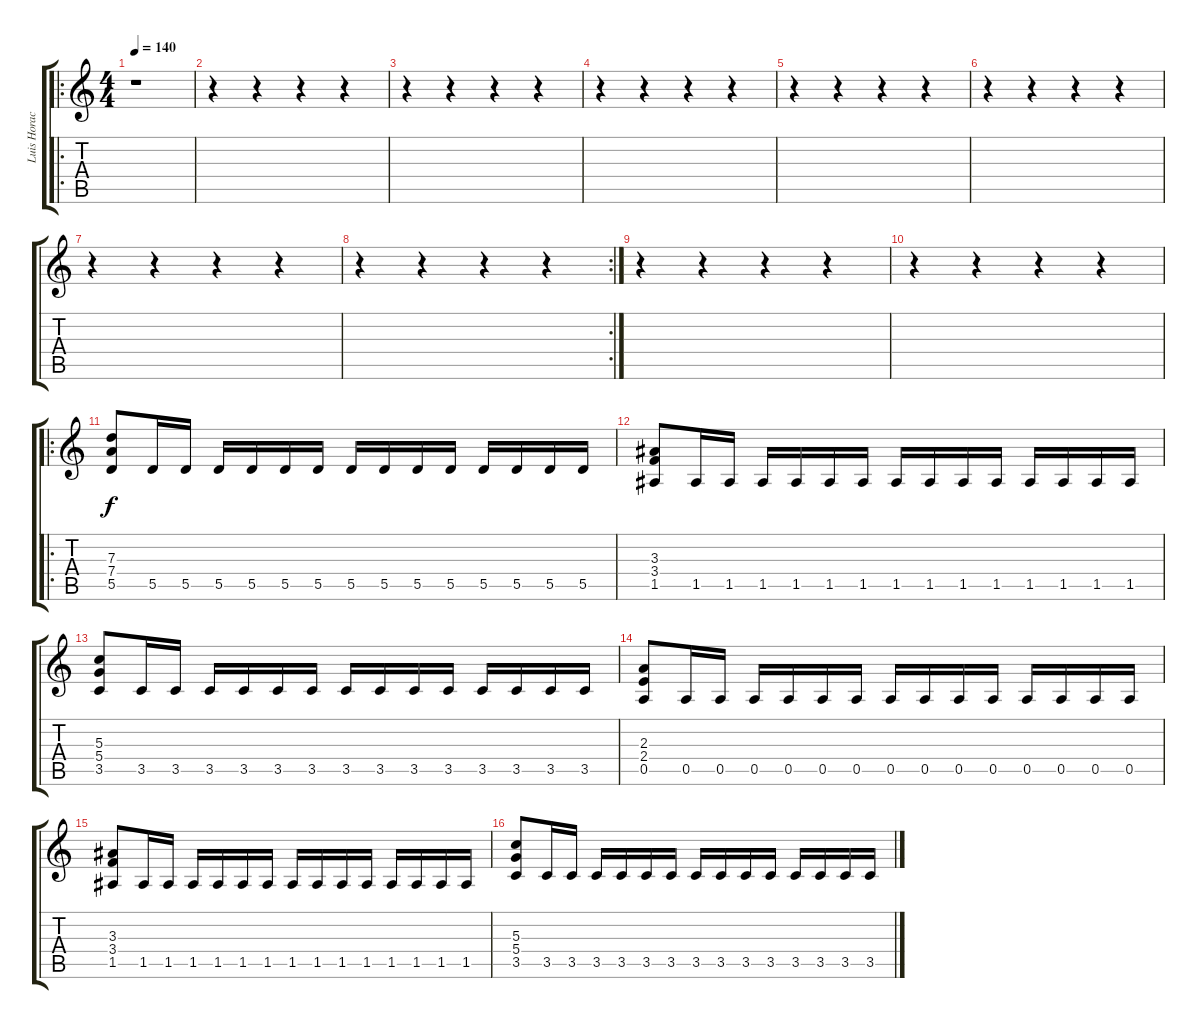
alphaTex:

\track ("Luis Horacio rhytm" "Luis Horac") {instrument distortionguitar}
\staff {score tabs}
\tuning (E4 B3 G3 D3 A2 E2) {hide}
\ro
\ts (4 4)
\tempo 140
\clef g2
\ks c
r.1{dy f instrument distortionguitar} |
r.4 r.4 r.4 r.4 |
r.4 r.4 r.4 r.4 |
r.4 r.4 r.4 r.4 |
r.4 r.4 r.4 r.4 |
r.4 r.4 r.4 r.4 |
r.4 r.4 r.4 r.4 |
\rc 2
r.4 r.4 r.4 r.4 |
r.4 r.4 r.4 r.4 |
r.4 r.4 r.4 r.4 |
\ro
(7.3 7.4 5.5).8 5.5.16 5.5.16 5.5.16 5.5.16 5.5.16 5.5.16 5.5.16 5.5.16 5.5.16 5.5.16 5.5.16 5.5.16 5.5.16 5.5.16 |
(3.3 3.4 1.5).8 1.5.16 1.5.16 1.5.16 1.5.16 1.5.16 1.5.16 1.5.16 1.5.16 1.5.16 1.5.16 1.5.16 1.5.16 1.5.16 1.5.16 |
(5.3 5.4 3.5).8 3.5.16 3.5.16 3.5.16 3.5.16 3.5.16 3.5.16 3.5.16 3.5.16 3.5.16 3.5.16 3.5.16 3.5.16 3.5.16 3.5.16 |
(2.3 2.4 0.5).8 0.5.16 0.5.16 0.5.16 0.5.16 0.5.16 0.5.16 0.5.16 0.5.16 0.5.16 0.5.16 0.5.16 0.5.16 0.5.16 0.5.16 |
(3.3 3.4 1.5).8 1.5.16 1.5.16 1.5.16 1.5.16 1.5.16 1.5.16 1.5.16 1.5.16 1.5.16 1.5.16 1.5.16 1.5.16 1.5.16 1.5.16 |
(5.3 5.4 3.5).8 3.5.16 3.5.16 3.5.16 3.5.16 3.5.16 3.5.16 3.5.16 3.5.16 3.5.16 3.5.16 3.5.16 3.5.16 3.5.16 3.5.16
